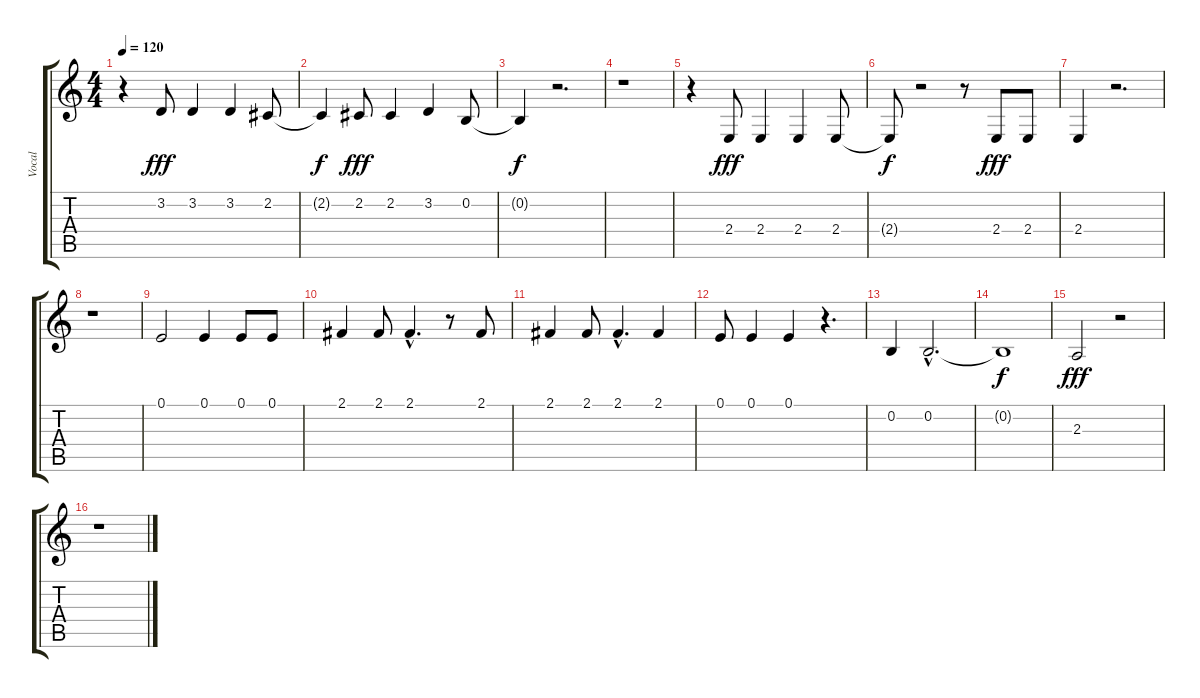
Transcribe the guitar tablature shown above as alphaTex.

\track ("Vocal" "Vocal") {instrument oboe}
\staff {score tabs}
\tuning (E4 B3 G3 D3 A2 E2) {hide}
\ts (4 4)
\tempo 120
\clef g2
\ks c
r.4{dy fff} 3.2.8 3.2.4 3.2.4 2.2.8 |
2.2{t}.4{dy f} 2.2.8{dy fff} 2.2.4 3.2.4 0.2.8 |
0.2{t}.4{dy f} r.2{d} |
r.1 |
r.4 2.4.8{dy fff} 2.4.4 2.4.4 2.4.8 |
2.4{t}.8{dy f} r.2 r.8 2.4.8{dy fff} 2.4.8 |
2.4.4 r.2{d} |
r.1 |
0.1.2 0.1.4 0.1.8 0.1.8 |
2.1.4 2.1.8 2.1{hac}.4{d} r.8 2.1.8 |
2.1.4 2.1.8 2.1{hac}.4{d} 2.1.4 |
0.1.8 0.1.4 0.1.4 r.4{d} |
0.2.4 0.2{hac}.2{d} |
0.2{t}.1{dy f} |
2.3.2{dy fff} r.2 |
r.1
